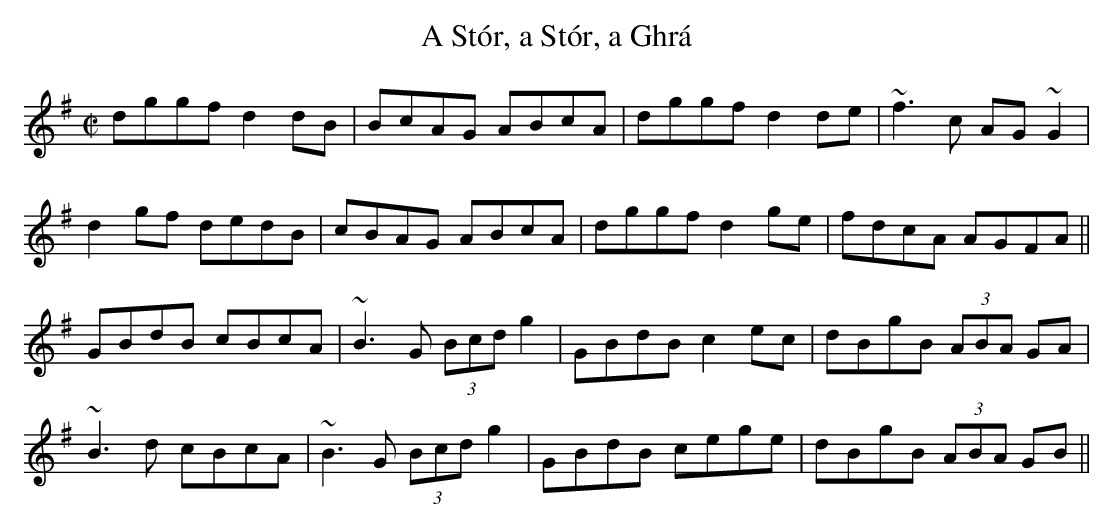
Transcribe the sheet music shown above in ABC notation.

X:1
T:A St\'or, a St\'or, a Ghr\'a
M:C|
K:G
dggf d2dB|BcAG ABcA|dggf d2de|~f3c AG~G2|
d2gf dedB|cBAG ABcA|dggf d2ge|fdcA AGFA||
GBdB cBcA|~B3G (3Bcd g2|GBdB c2ec|dBgB (3ABA GA|
~B3d cBcA|~B3G (3Bcd g2|GBdB cege|dBgB (3ABA GB||
